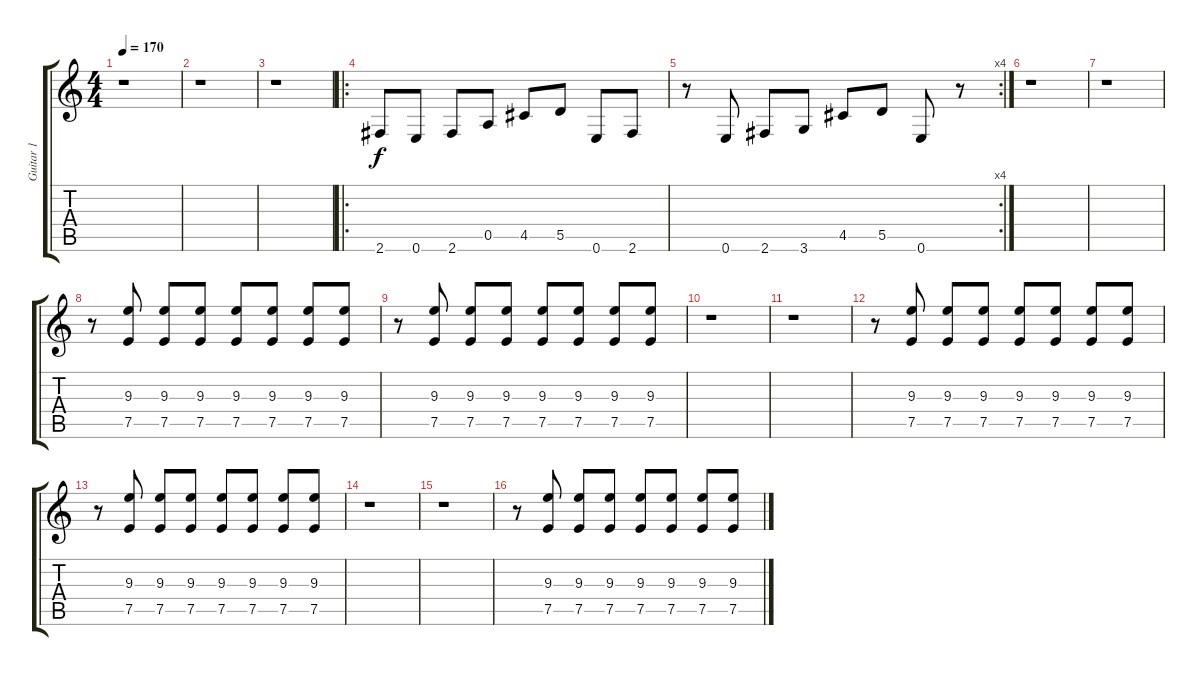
\track ("Guitar 1" "Guitar 1") {instrument distortionguitar}
\staff {score tabs}
\tuning (E4 B3 G3 D3 A2 E2) {hide}
\ts (4 4)
\tempo 170
\clef g2
\ks c
r.1{dy f} |
r.1 |
r.1 |
\ro
2.6.8 0.6.8 2.6.8 0.5.8 4.5.8 5.5.8 0.6.8 2.6.8 |
\rc 4
r.8 0.6.8 2.6.8 3.6.8 4.5.8 5.5.8 0.6.8 r.8 |
r.1 |
r.1 |
r.8 (9.3 7.5).8 (9.3 7.5).8 (9.3 7.5).8 (9.3 7.5).8 (9.3 7.5).8 (9.3 7.5).8 (9.3 7.5).8 |
r.8 (9.3 7.5).8 (9.3 7.5).8 (9.3 7.5).8 (9.3 7.5).8 (9.3 7.5).8 (9.3 7.5).8 (9.3 7.5).8 |
r.1 |
r.1 |
r.8 (9.3 7.5).8 (9.3 7.5).8 (9.3 7.5).8 (9.3 7.5).8 (9.3 7.5).8 (9.3 7.5).8 (9.3 7.5).8 |
r.8 (9.3 7.5).8 (9.3 7.5).8 (9.3 7.5).8 (9.3 7.5).8 (9.3 7.5).8 (9.3 7.5).8 (9.3 7.5).8 |
r.1 |
r.1 |
r.8 (9.3 7.5).8 (9.3 7.5).8 (9.3 7.5).8 (9.3 7.5).8 (9.3 7.5).8 (9.3 7.5).8 (9.3 7.5).8
